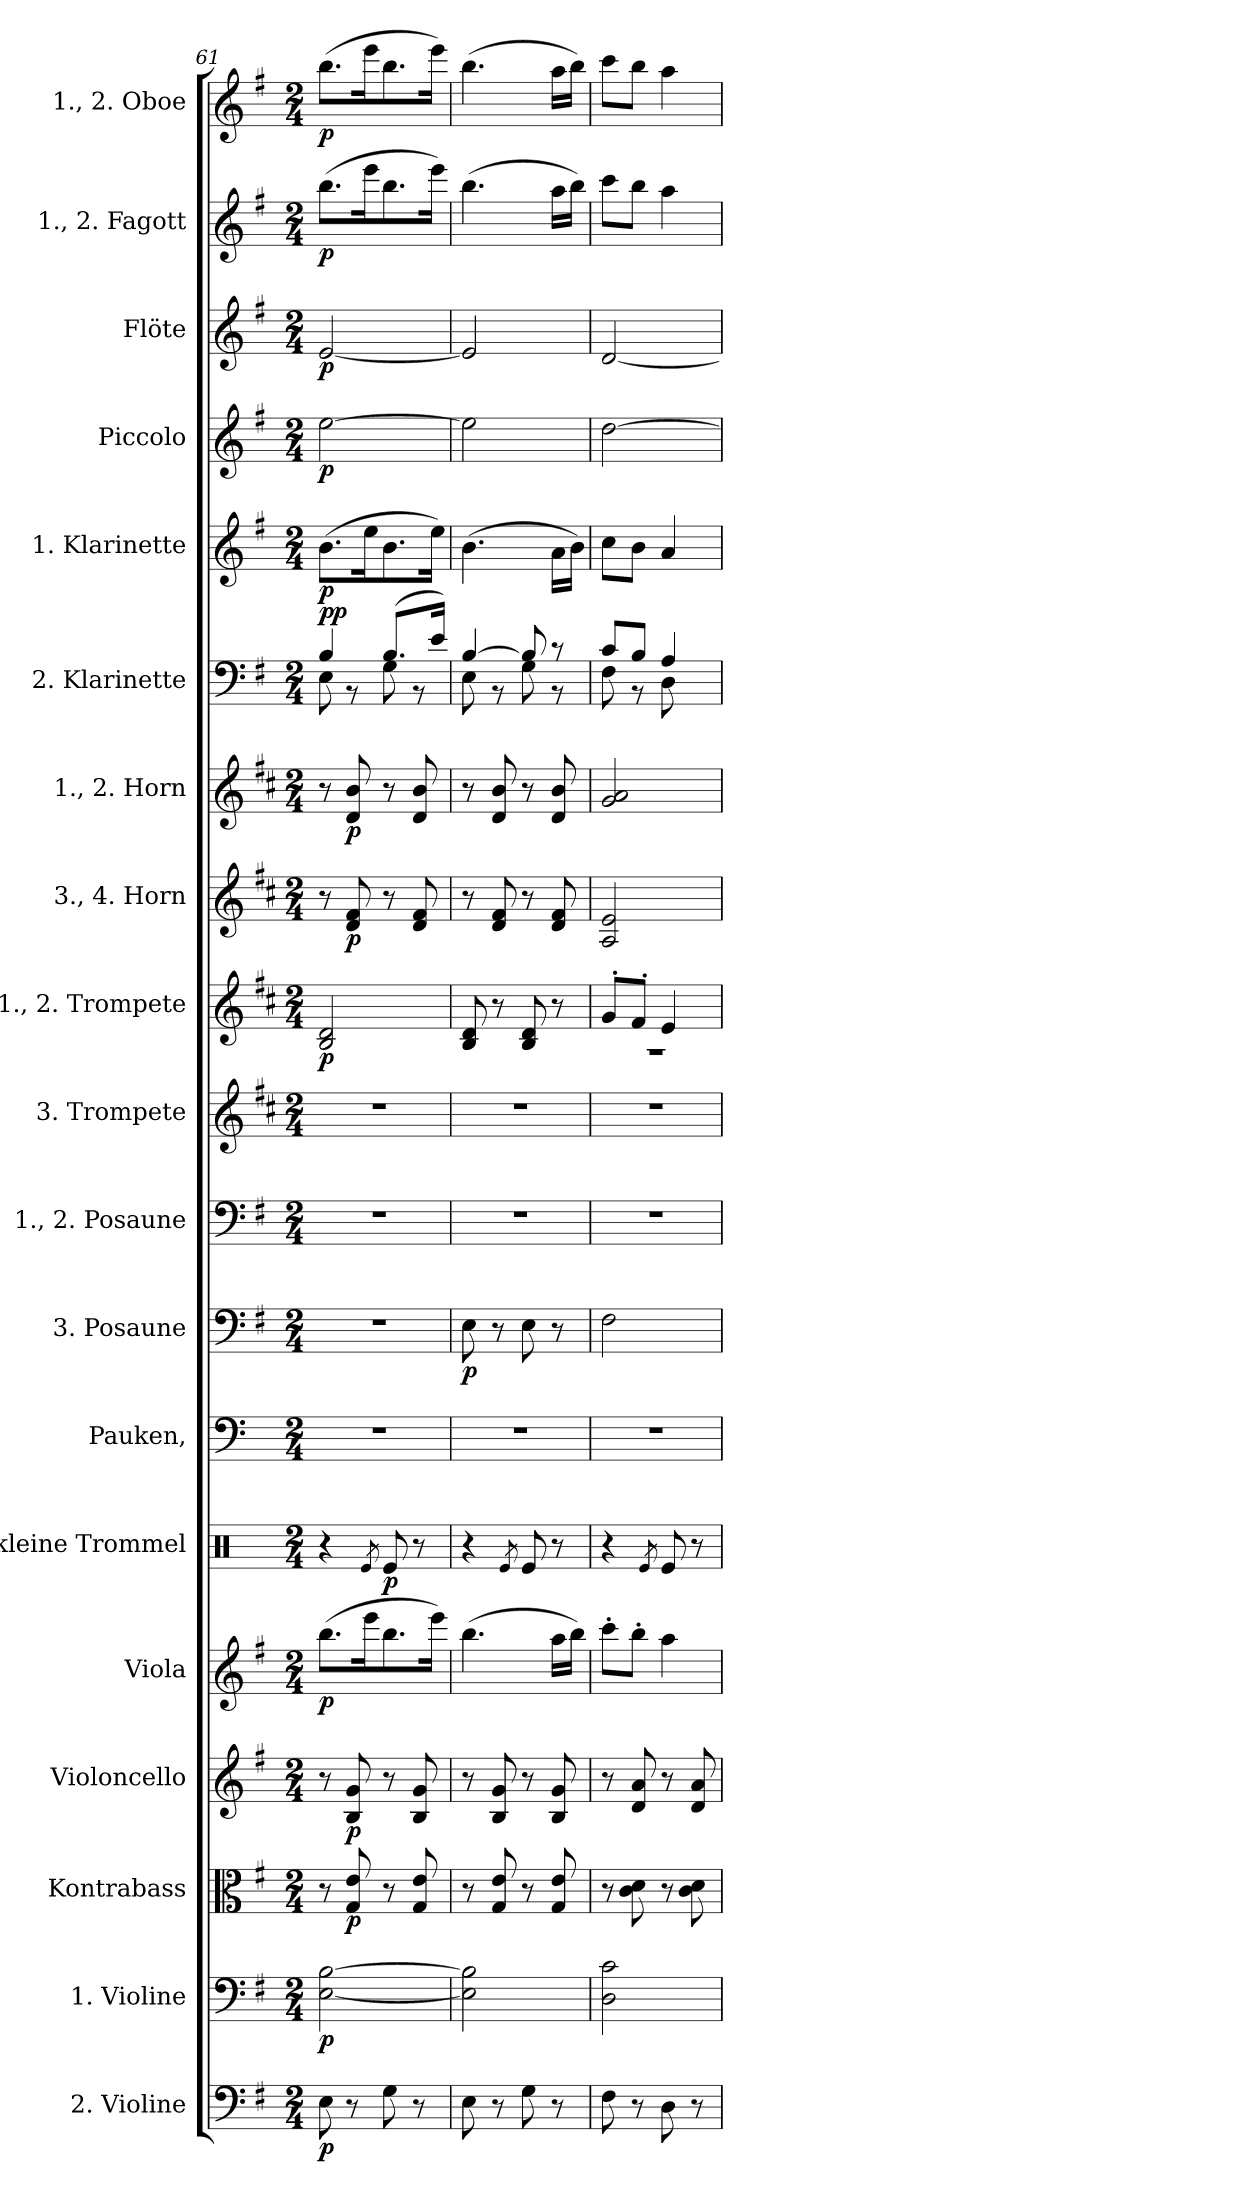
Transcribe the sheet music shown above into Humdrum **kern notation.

**kern	**dynam	**kern	**dynam	**kern	**dynam	**kern	**dynam	**kern	**dynam	**kern	**dynam	**kern	**kern	**dynam	**kern	**kern	**kern	**dynam	**kern	**dynam	**kern	**dynam	**kern	**dynam	**kern	**dynam	**kern	**dynam	**kern	**dynam	**kern	**dynam	**kern	**dynam
*part19	*part19	*part18	*part18	*part17	*part17	*part16	*part16	*part15	*part15	*part14	*part14	*part13	*part12	*part12	*part11	*part10	*part9	*part9	*part8	*part8	*part7	*part7	*part6	*part6	*part5	*part5	*part4	*part4	*part3	*part3	*part2	*part2	*part1	*part1
*staff19	*staff19	*staff18	*staff18	*staff17	*staff17	*staff16	*staff16	*staff15	*staff15	*staff14	*staff14	*staff13	*staff12	*staff12	*staff11	*staff10	*staff9	*staff9	*staff8	*staff8	*staff7	*staff7	*staff6	*staff6	*staff5	*staff5	*staff4	*staff4	*staff3	*staff3	*staff2	*staff2	*staff1	*staff1
*I"2. Violine	*	*I"1. Violine	*	*I"Kontrabass	*	*I"Violoncello	*	*I"Viola	*	*I"kleine Trommel	*	*I"Pauken,	*I"3. Posaune	*	*I"1., 2. Posaune	*I"3. Trompete	*I"1., 2. Trompete	*	*I"3., 4. Horn	*	*I"1., 2. Horn	*	*I"2. Klarinette	*	*I"1. Klarinette	*	*I"Piccolo	*	*I"Flöte	*	*I"1., 2. Fagott	*	*I"1., 2. Oboe	*
*I'2. Vl.	*	*I'1. Vl.	*	*I'Kb.	*	*I'Vc.	*	*I'Va.	*	*I'kl. Tr.	*	*I'Pk.,	*I'3. Pos.	*	*I'1., 2. Pos.	*I'3. Trp.	*I'1., 2. Trp.	*	*I'3., 4. Hr.	*	*I'1., 2.  Hr.	*	*I'2. Klar.	*	*I'1. Klar.	*	*I'Picc.	*	*I'Fl.	*	*I'1., 2. Fag.	*	*I'1., 2. Ob.	*
!!LO:PB:g=z
*clefF4	*	*clefF4	*	*clefC3	*	*clefG2	*	*clefG2	*	*clefX	*	*clefF4	*clefF4	*	*clefF4	*clefG2	*clefG2	*	*clefG2	*	*clefG2	*	*clefF4	*	*clefG2	*	*clefG2	*	*clefG2	*	*clefG2	*	*clefG2	*
*ITrd7c12	*	*	*	*	*	*	*	*	*	*	*	*	*	*	*	*ITrd-3c-5	*ITrd-3c-5	*	*ITrd4c7	*	*ITrd4c7	*	*	*	*ITrd1c2	*	*ITrd1c2	*	*	*	*ITrd-7c-12	*	*	*
*k[f#]	*	*k[f#]	*	*k[f#]	*	*k[f#]	*	*k[f#]	*	*k[]	*	*k[]	*k[f#]	*	*k[f#]	*k[f#]	*k[f#]	*	*k[f#]	*	*k[f#]	*	*k[f#]	*	*k[b-]	*	*k[b-]	*	*k[f#]	*	*k[f#]	*	*k[f#]	*
*M2/4	*	*M2/4	*	*M2/4	*	*M2/4	*	*M2/4	*	*M2/4	*	*M2/4	*M2/4	*	*M2/4	*M2/4	*M2/4	*	*M2/4	*	*M2/4	*	*M2/4	*	*M2/4	*	*M2/4	*	*M2/4	*	*M2/4	*	*M2/4	*
=61	=61	=61	=61	=61	=61	=61	=61	=61	=61	=61	=61	=61	=61	=61	=61	=61	=61	=61	=61	=61	=61	=61	=61	=61	=61	=61	=61	=61	=61	=61	=61	=61	=61	=61
*	*	*	*	*	*	*	*	*	*	*	*	*	*	*	*	*	*	*	*	*	*	*	*^	*	*	*	*	*	*	*	*	*	*	*
!	!LO:DY:b	!	!LO:DY:b	!	!	!	!	!	!LO:DY:b	!	!	!	!	!	!	!	!	!LO:DY:b	!	!	!	!	!	!	!LO:DY:a	!	!	!	!	!	!	!	!	!	!
!	!	!	!	!	!	!	!	!	!	!	!	!	!	!	!	!	!	!	!	!	!	!	!	!	!LO:DY:n=1:b	!	!LO:DY:b	!	!LO:DY:b	!	!LO:DY:b	!	!LO:DY:b	!	!LO:DY:b
8EE\	p	[2E\ [2B\	p	8r	.	8r	.	(>8.bb\L	p	4r	.	2r	2r	.	2r	2r	2e/ 2g/	p	8r	.	8r	.	4B/	8E\	p p	(>8.a\L	p	[2dd\	p	[2e/	p	(>8.bbb\L	p	(>8.bb\L	p
!	!	!	!	!	!LO:DY:b	!	!LO:DY:b	!	!	!	!	!	!	!	!	!	!	!	!	!LO:DY:b	!	!LO:DY:b	!	!	!	!	!	!	!	!	!	!	!	!	!
8r	.	.	.	8G/ 8e/	p	8B/ 8g/	p	.	.	.	.	.	.	.	.	.	.	.	8G/ 8B/	p	8G/ 8e/	p	.	8r	.	.	.	.	.	.	.	.	.	.	.
.	.	.	.	.	.	.	.	16eee\k	.	.	.	.	.	.	.	.	.	.	.	.	.	.	.	.	.	16dd\k	.	.	.	.	.	16eeee\k	.	16eee\k	.
.	.	.	.	.	.	.	.	.	.	8qRe/	.	.	.	.	.	.	.	.	.	.	.	.	.	.	.	.	.	.	.	.	.	.	.	.	.
!	!	!	!	!	!	!	!	!	!	!	!LO:DY:b	!	!	!	!	!	!	!	!	!	!	!	!	!	!	!	!	!	!	!	!	!	!	!	!
8GG\	.	.	.	8r	.	8r	.	8.bb\	.	8Re/	p	.	.	.	.	.	.	.	8r	.	8r	.	(>8.B/L	8G\	.	8.a\	.	.	.	.	.	8.bbb\	.	8.bb\	.
8r	.	.	.	8G/ 8e/	.	8B/ 8g/	.	.	.	8r	.	.	.	.	.	.	.	.	8G/ 8B/	.	8G/ 8e/	.	.	8r	.	.	.	.	.	.	.	.	.	.	.
.	.	.	.	.	.	.	.	16eee\Jk)	.	.	.	.	.	.	.	.	.	.	.	.	.	.	16e/Jk)	.	.	16dd\Jk)	.	.	.	.	.	16eeee\Jk)	.	16eee\Jk)	.
=62	=62	=62	=62	=62	=62	=62	=62	=62	=62	=62	=62	=62	=62	=62	=62	=62	=62	=62	=62	=62	=62	=62	=62	=62	=62	=62	=62	=62	=62	=62	=62	=62	=62	=62	=62
!	!	!	!	!	!	!	!	!	!	!	!	!	!	!LO:DY:b	!	!	!	!	!	!	!	!	!	!	!	!	!	!	!	!	!	!	!	!	!
8EE\	.	2E]\ 2B]\	.	8r	.	8r	.	(>4.bb\	.	4r	.	2r	8E\	p	2r	2r	8e/ 8g/	.	8r	.	8r	.	[4B/	8E\	.	(>4.a\	.	2dd\]	.	2e/]	.	(>4.bbb\	.	(>4.bb\	.
8r	.	.	.	8G/ 8e/	.	8B/ 8g/	.	.	.	.	.	.	8r	.	.	.	8r	.	8G/ 8B/	.	8G/ 8e/	.	.	8r	.	.	.	.	.	.	.	.	.	.	.
.	.	.	.	.	.	.	.	.	.	8qRe/	.	.	.	.	.	.	.	.	.	.	.	.	.	.	.	.	.	.	.	.	.	.	.	.	.
8GG\	.	.	.	8r	.	8r	.	.	.	8Re/	.	.	8E\	.	.	.	8e/ 8g/	.	8r	.	8r	.	8B/]	8G\	.	.	.	.	.	.	.	.	.	.	.
8r	.	.	.	8G/ 8e/	.	8B/ 8g/	.	16aa\LL	.	8r	.	.	8r	.	.	.	8r	.	8G/ 8B/	.	8G/ 8e/	.	8r	8r	.	16g\LL	.	.	.	.	.	16aaa\LL	.	16aa\LL	.
.	.	.	.	.	.	.	.	16bb\JJ)	.	.	.	.	.	.	.	.	.	.	.	.	.	.	.	.	.	16a\JJ)	.	.	.	.	.	16bbb\JJ)	.	16bb\JJ)	.
=63	=63	=63	=63	=63	=63	=63	=63	=63	=63	=63	=63	=63	=63	=63	=63	=63	=63	=63	=63	=63	=63	=63	=63	=63	=63	=63	=63	=63	=63	=63	=63	=63	=63	=63	=63
*	*	*	*	*	*	*	*	*	*	*	*	*	*	*	*	*	*^	*	*	*	*	*	*	*	*	*	*	*	*	*	*	*	*	*	*
8FF#\	.	2D\ 2c\	.	8r	.	8r	.	8ccc'\L	.	4r	.	2r	2F#\	.	2r	2r	8cc'/L	2r	.	2D/ 2A/	.	2c/ 2d/	.	8c/L	8F#\	.	8b-\L	.	[2cc\	.	[2d/	.	8cccc\L	.	8ccc\L	.
8r	.	.	.	8c\ 8d\	.	8d/ 8a/	.	8bb'\J	.	.	.	.	.	.	.	.	8b'/J	.	.	.	.	.	.	8B/J	8r	.	8a\J	.	.	.	.	.	8bbb\J	.	8bb\J	.
.	.	.	.	.	.	.	.	.	.	8qRe/	.	.	.	.	.	.	.	.	.	.	.	.	.	.	.	.	.	.	.	.	.	.	.	.	.	.
8DD\	.	.	.	8r	.	8r	.	4aa\	.	8Re/	.	.	.	.	.	.	4a/	.	.	.	.	.	.	4A/	8D\	.	4g/	.	.	.	.	.	4aaa\	.	4aa\	.
8r	.	.	.	8c\ 8d\	.	8d/ 8a/	.	.	.	8r	.	.	.	.	.	.	.	.	.	.	.	.	.	.	8ryy	.	.	.	.	.	.	.	.	.	.	.
*	*	*	*	*	*	*	*	*	*	*	*	*	*	*	*	*	*v	*v	*	*	*	*	*	*v	*v	*	*	*	*	*	*	*	*	*	*	*
=	=	=	=	=	=	=	=	=	=	=	=	=	=	=	=	=	=	=	=	=	=	=	=	=	=	=	=	=	=	=	=	=	=	=
*-	*-	*-	*-	*-	*-	*-	*-	*-	*-	*-	*-	*-	*-	*-	*-	*-	*-	*-	*-	*-	*-	*-	*-	*-	*-	*-	*-	*-	*-	*-	*-	*-	*-	*-
